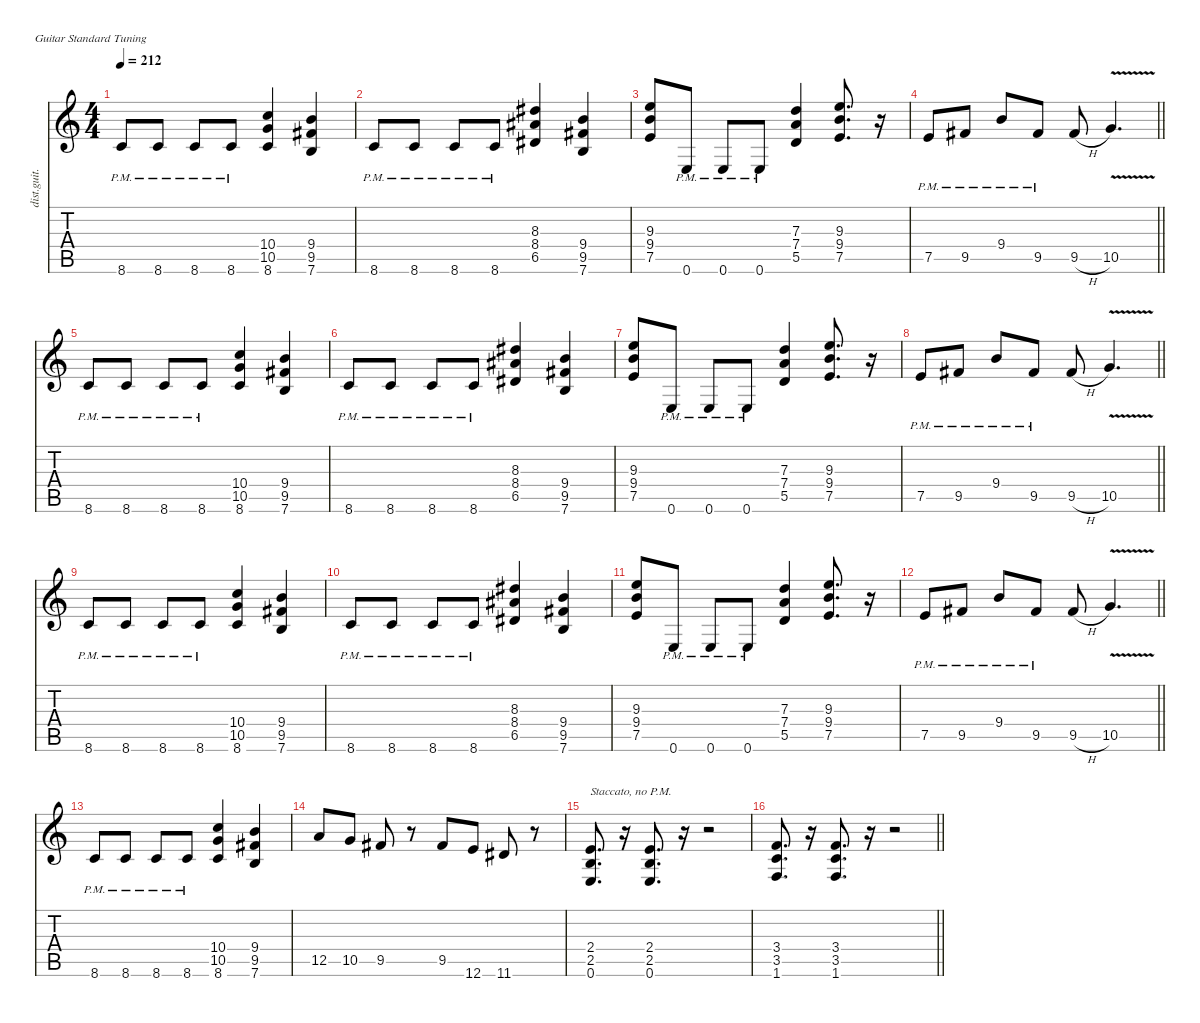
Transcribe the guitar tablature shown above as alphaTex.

\defaultSystemsLayout 4
\hideDynamics
\bracketExtendMode nobrackets
\otherSystemsTrackNameOrientation horizontal
\track ("Kirk Hammett" "dist.guit.") {instrument distortionguitar}
\staff {score tabs}
\tuning (E4 B3 G3 D3 A2 E2)
\ts (4 4)
\tempo 212
\clef g2
\ks c
8.6{pm}.8{dy fff} 8.6{pm}.8 8.6{pm}.8 8.6{pm}.8 (10.4 10.5 8.6).4 (9.4 9.5{acc #} 7.6).4 |
8.6{pm}.8 8.6{pm}.8 8.6{pm}.8 8.6{pm}.8 (8.3{acc #} 8.4{acc #} 6.5{acc #}).4 (9.4 9.5{acc #} 7.6).4 |
(9.3 9.4 7.5).8 0.6{pm}.8 0.6{pm}.8 0.6{pm}.8 (7.3 7.4 5.5).4 (9.3 9.4 7.5).8{d} r.16 |
\barLineRight lightlight
7.5{pm}.8 9.5{pm acc #}.8 9.4{pm}.8 9.5{pm acc #}.8 9.5{h acc #}.8 10.5{v}.4{d} |
8.6{pm}.8 8.6{pm}.8 8.6{pm}.8 8.6{pm}.8 (10.4 10.5 8.6).4 (9.4 9.5{acc #} 7.6).4 |
8.6{pm}.8 8.6{pm}.8 8.6{pm}.8 8.6{pm}.8 (8.3{acc #} 8.4{acc #} 6.5{acc #}).4 (9.4 9.5{acc #} 7.6).4 |
(9.3 9.4 7.5).8 0.6{pm}.8 0.6{pm}.8 0.6{pm}.8 (7.3 7.4 5.5).4 (9.3 9.4 7.5).8{d} r.16 |
\barLineRight lightlight
7.5{pm}.8 9.5{pm acc #}.8 9.4{pm}.8 9.5{pm acc #}.8 9.5{h acc #}.8 10.5{v}.4{d} |
8.6{pm}.8 8.6{pm}.8 8.6{pm}.8 8.6{pm}.8 (10.4 10.5 8.6).4 (9.4 9.5{acc #} 7.6).4 |
8.6{pm}.8 8.6{pm}.8 8.6{pm}.8 8.6{pm}.8 (8.3{acc #} 8.4{acc #} 6.5{acc #}).4 (9.4 9.5{acc #} 7.6).4 |
(9.3 9.4 7.5).8 0.6{pm}.8 0.6{pm}.8 0.6{pm}.8 (7.3 7.4 5.5).4 (9.3 9.4 7.5).8{d} r.16 |
\barLineRight lightlight
7.5{pm}.8 9.5{pm acc #}.8 9.4{pm}.8 9.5{pm acc #}.8 9.5{h acc #}.8 10.5{v}.4{d} |
8.6{pm}.8 8.6{pm}.8 8.6{pm}.8 8.6{pm}.8 (10.4 10.5 8.6).4 (9.4 9.5{acc #} 7.6).4 |
12.5.8 10.5.8 9.5{acc #}.8 r.8 9.5{acc #}.8 12.6.8 11.6{acc #}.8 r.8 |
(2.4 2.5 0.6).8{d txt "Staccato, no P.M."} r.16 (2.4 2.5 0.6).8{d} r.16 r.2 |
\barLineRight lightlight
(3.4 3.5 1.6).8{d} r.16 (3.4 3.5 1.6).8{d} r.16 r.2
